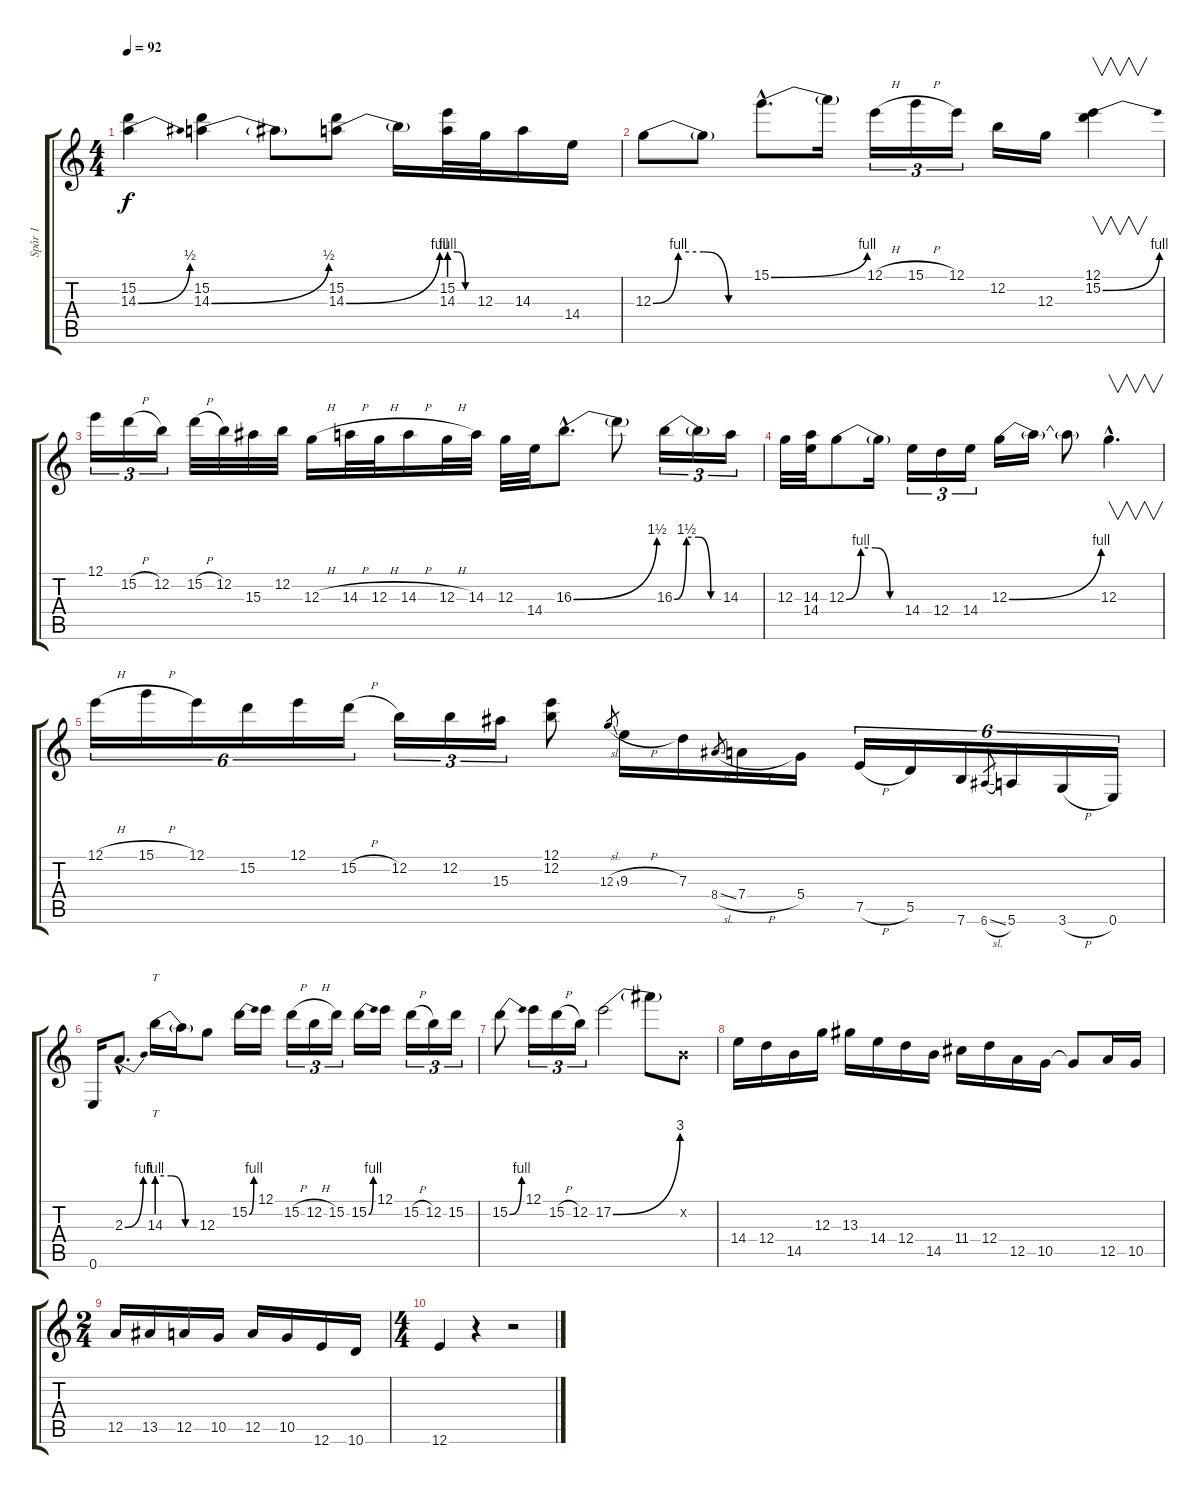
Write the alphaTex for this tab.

\track ("Spår 1" "Spår 1") {instrument distortionguitar}
\staff {score tabs}
\tuning (E4 B3 G3 D3 A2 E2) {hide}
\ts (4 4)
\tempo 92
\clef g2
\ks c
(15.2 14.3{be (bend 0 0 60 2)}).4{dy f instrument distortionguitar} (15.2 14.3{be (bend 0 0 60 2)}).4 14.3{t}.8 (15.2 14.3{be (bend 0 0 60 4)}).8 14.3{t}.16 (15.2{be (custom 0 4 20 4 40 0 60 0)} 14.3).32 12.3.32 14.3.16 14.4.16 |
12.3{be (custom 0 0 15 4 30 4 45 0 60 0)}.8 12.3{t}.8 15.1{be (bend 0 0 60 4) hac}.8{d} 15.1{t}.16 12.1{h}.16{tu (3 2)} 15.1{h}.16{tu (3 2)} 12.1.16{tu (3 2)} 12.2.16 12.3.16 (12.1 15.2{be (bend 0 0 60 4)}).4{v} |
12.1.16{tu (3 2)} 15.2{h}.16{tu (3 2)} 12.2.16{tu (3 2)} 15.2{h}.32 12.2.32 15.3.32 12.2.32 12.3{h}.16 14.3{h}.32 12.3{h}.32 14.3{h}.16 12.3{h}.32 14.3.32 12.3.32 14.4.32 16.3{be (bend 0 0 60 6) hac}.8{d} 16.3{t}.8 16.3{be (custom 0 0 15 6 30 6 45 0 60 0)}.16{tu (3 2)} 16.3{t}.16{tu (3 2)} 14.3.16{tu (3 2)} |
12.3.32 (14.3 14.4).32 12.3{be (custom 0 0 15 4 30 4 45 0 60 0)}.8 12.3{t}.16 14.4.16{tu (3 2)} 12.4.16{tu (3 2)} 14.4.16{tu (3 2)} 12.3{be (bend 0 0 60 4)}.16 12.3{t}.16 12.3{t}.8 12.3{hac}.4{v d} |
12.1{h}.16{tu (6 4)} 15.1{h}.16{tu (6 4)} 12.1.16{tu (6 4)} 15.2.16{tu (6 4)} 12.1.16{tu (6 4)} 15.2{h}.16{tu (6 4)} 12.2.16{tu (3 2)} 12.2.16{tu (3 2)} 15.3.16{tu (3 2)} (12.1 12.2).8 12.3{sl}.8{gr} 9.3{h}.16 7.3.16 8.4{sl}.8{gr} 7.4{h}.16 5.4.16 7.5{h}.16{tu (6 4)} 5.5.16{tu (6 4)} 7.6.16{tu (6 4)} 6.6{sl}.8{gr} 5.6.16{tu (6 4)} 3.6{h}.16{tu (6 4)} 0.6.16{tu (6 4)} |
0.6.16 2.3{be (bend 0 0 60 4) hac}.8{d} 14.3{be (custom 0 4 20 4 40 0 60 0)}.16{tt} 14.3{t}.16 12.3.8 15.2{be (bend 0 0 60 4)}.16 12.1.16 15.2{h}.16{tu (3 2)} 12.2{h}.16{tu (3 2)} 15.2.16{tu (3 2)} 15.2{be (bend 0 0 60 4)}.16 12.1.16 15.2{h}.16{tu (3 2)} 12.2.16{tu (3 2)} 15.2.16{tu (3 2)} |
15.2{be (bend 0 0 60 4)}.8 12.1.16{tu (3 2)} 15.2{h}.16{tu (3 2)} 12.2.16{tu (3 2)} 17.2{be (bend 0 0 60 12)}.2 17.2{t}.8 0.2{x}.8 |
14.4.16 12.4.16 14.5.16 12.3.16 13.3.16 14.4.16 12.4.16 14.5.16 11.4.16 12.4.16 12.5.16 10.5.16 10.5{t}.8 12.5.16 10.5.16 |
\ts (2 4)
12.5.16 13.5.16 12.5.16 10.5.16 12.5.16 10.5.16 12.6.16 10.6.16 |
\ts (4 4)
12.6.4 r.4 r.2
